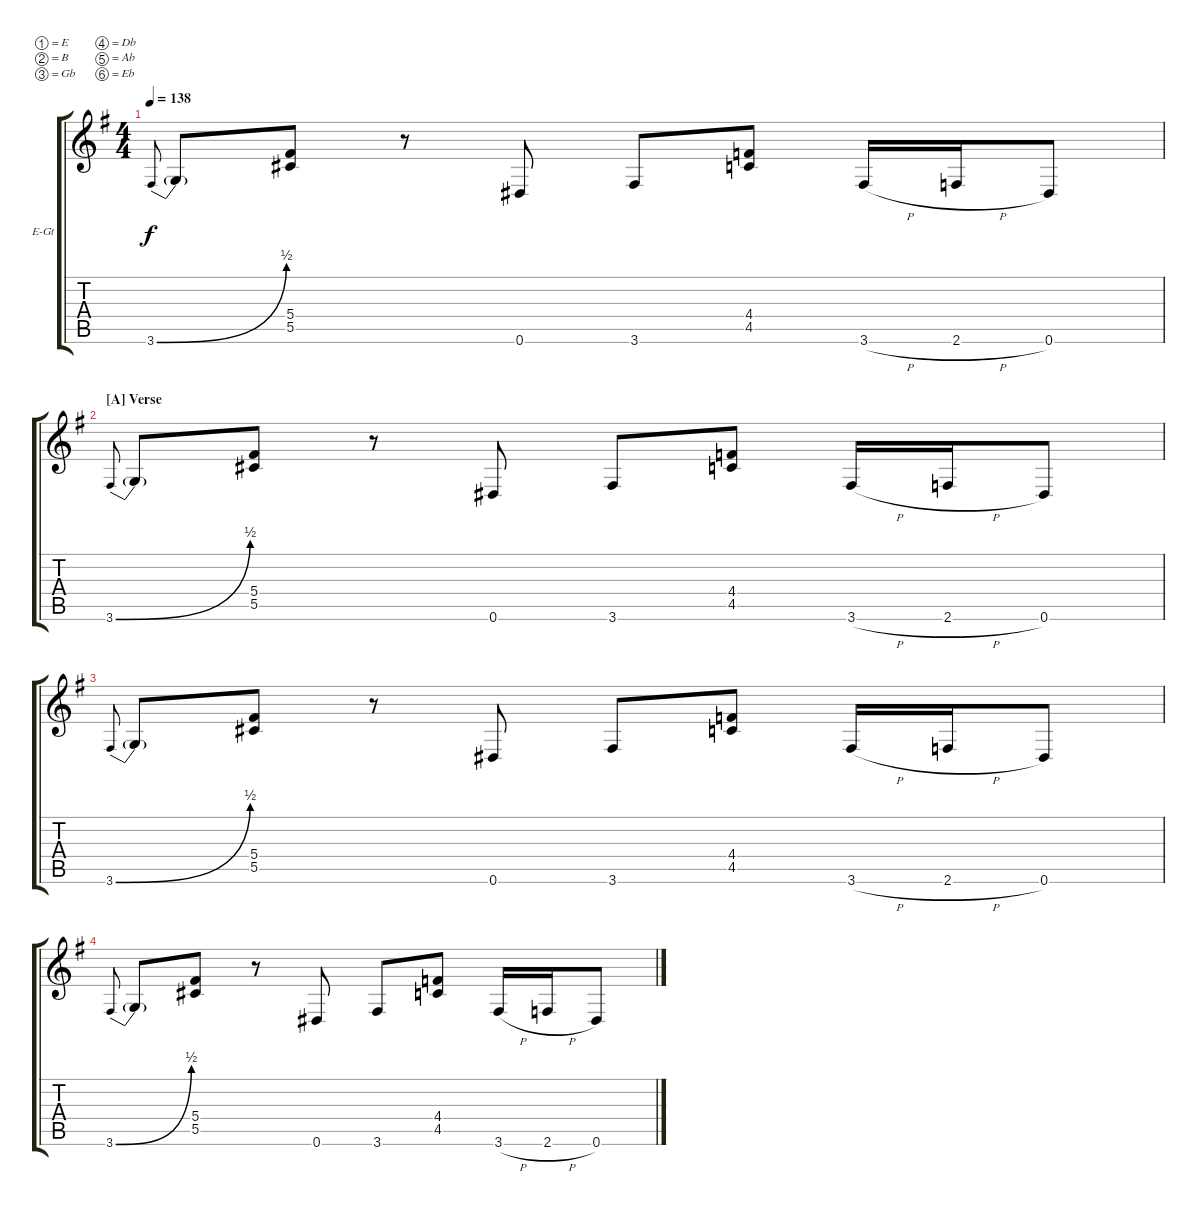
\defaultSystemsLayout 4
\bracketExtendMode groupsimilarinstruments
\firstSystemTrackNameOrientation horizontal
\otherSystemsTrackNameOrientation horizontal
\track ("Electric Guitar" "E-Gt") {instrument distortionguitar}
\staff {score tabs}
\tuning (E4 B3 Gb3 Db3 Ab2 Eb2)
\ts (4 4)
\tempo 138
\clef g2
\scale
1.05549
\ks g
3.6{be (bend 0 0 13.799999999999999 2)}.8{gr onbeat dy f} 3.6{t}.8 (5.5 5.4).8 r.8 0.6.8 3.6.8 (4.5 4.4).8 3.6{h}.16 2.6{h}.16 0.6.8 |
\section ("A" "Verse")
\scale
0.944515 3.6{be (bend 0 0 13.799999999999999 2)}.8{gr onbeat} 3.6{t}.8 (5.5 5.4).8 r.8 0.6.8 3.6.8 (4.5 4.4).8 3.6{h}.16 2.6{h}.16 0.6.8 |
\scale
1.05549 3.6{be (bend 0 0 13.799999999999999 2)}.8{gr onbeat} 3.6{t}.8 (5.5 5.4).8 r.8 0.6.8 3.6.8 (4.5 4.4).8 3.6{h}.16 2.6{h}.16 0.6.8 |
\scale
0.944515 3.6{be (bend 0 0 13.799999999999999 2)}.8{gr onbeat} 3.6{t}.8 (5.5 5.4).8 r.8 0.6.8 3.6.8 (4.5 4.4).8 3.6{h}.16 2.6{h}.16 0.6.8
